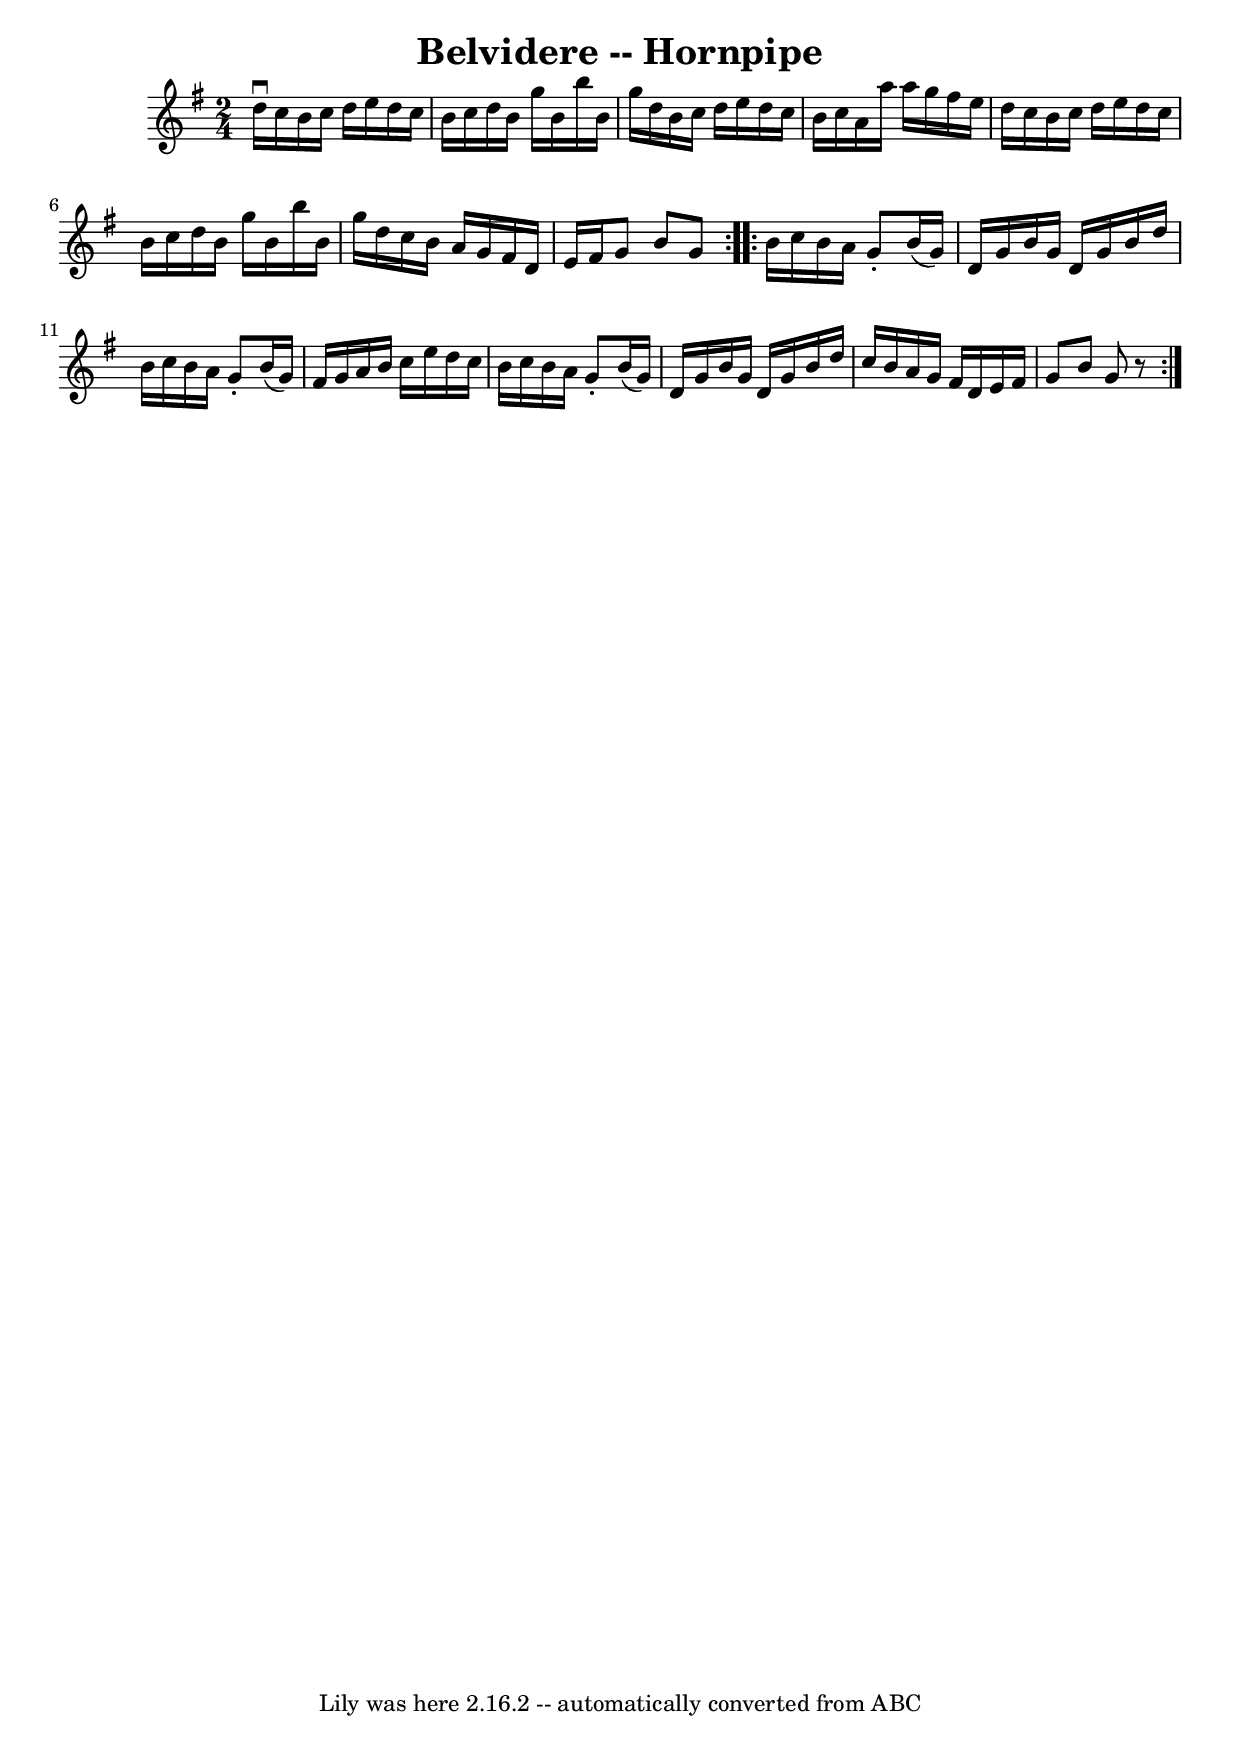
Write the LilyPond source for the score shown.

\version "2.7.40"
\include "Mammoth.ily"
\header {
	%% book = "Cole's 1000 Fiddle Tunes"
	crossRefNumber = "1"
	footnotes = ""
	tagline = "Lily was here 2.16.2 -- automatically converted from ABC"
	title = "Belvidere -- Hornpipe"
}
voicedefault =  {
\set Score.defaultBarType = "empty"

\repeat volta 2 {
\time 2/4 \key g \major d''16^\downbow c''16  |
 b'16 c''16    
d''16 e''16 d''16 c''16 b'16 c''16  |
 d''16 b'16    
g''16 b'16 b''16 b'16 g''16 d''16  |
 b'16 c''16    
d''16 e''16 d''16 c''16 b'16 c''16  |
 a'16 a''16    
a''16 g''16 fis''16 e''16 d''16 c''16  |
 b'16    
c''16 d''16 e''16 d''16 c''16 b'16 c''16  |
 d''16    
b'16 g''16 b'16 b''16 b'16 g''16 d''16  |
 c''16    
b'16 a'16 g'16 fis'16 d'16 e'16 fis'16  |
 g'8 b'8 
 g'8  }     \repeat volta 2 { b'16 c''16 b'16 a'16 g'8 -.   
b'16 (g'16) |
 d'16 g'16 b'16 g'16 d'16 g'16    
b'16 d''16  |
 b'16 c''16 b'16 a'16 g'8 -. b'16 (
g'16) |
 fis'16 g'16 a'16 b'16 c''16 e''16 d''16   
 c''16  |
 b'16 c''16 b'16 a'16 g'8 -. b'16 (g'16  
-) |
 d'16 g'16 b'16 g'16 d'16 g'16 b'16 d''16  
|
 c''16 b'16 a'16 g'16 fis'16 d'16 e'16 fis'16  
|
 g'8 b'8 g'8    r8 }   
}

\score{
    <<

	\context Staff="default"
	{
	    \voicedefault 
	}

    >>
	\layout {
	}
	\midi {}
}
